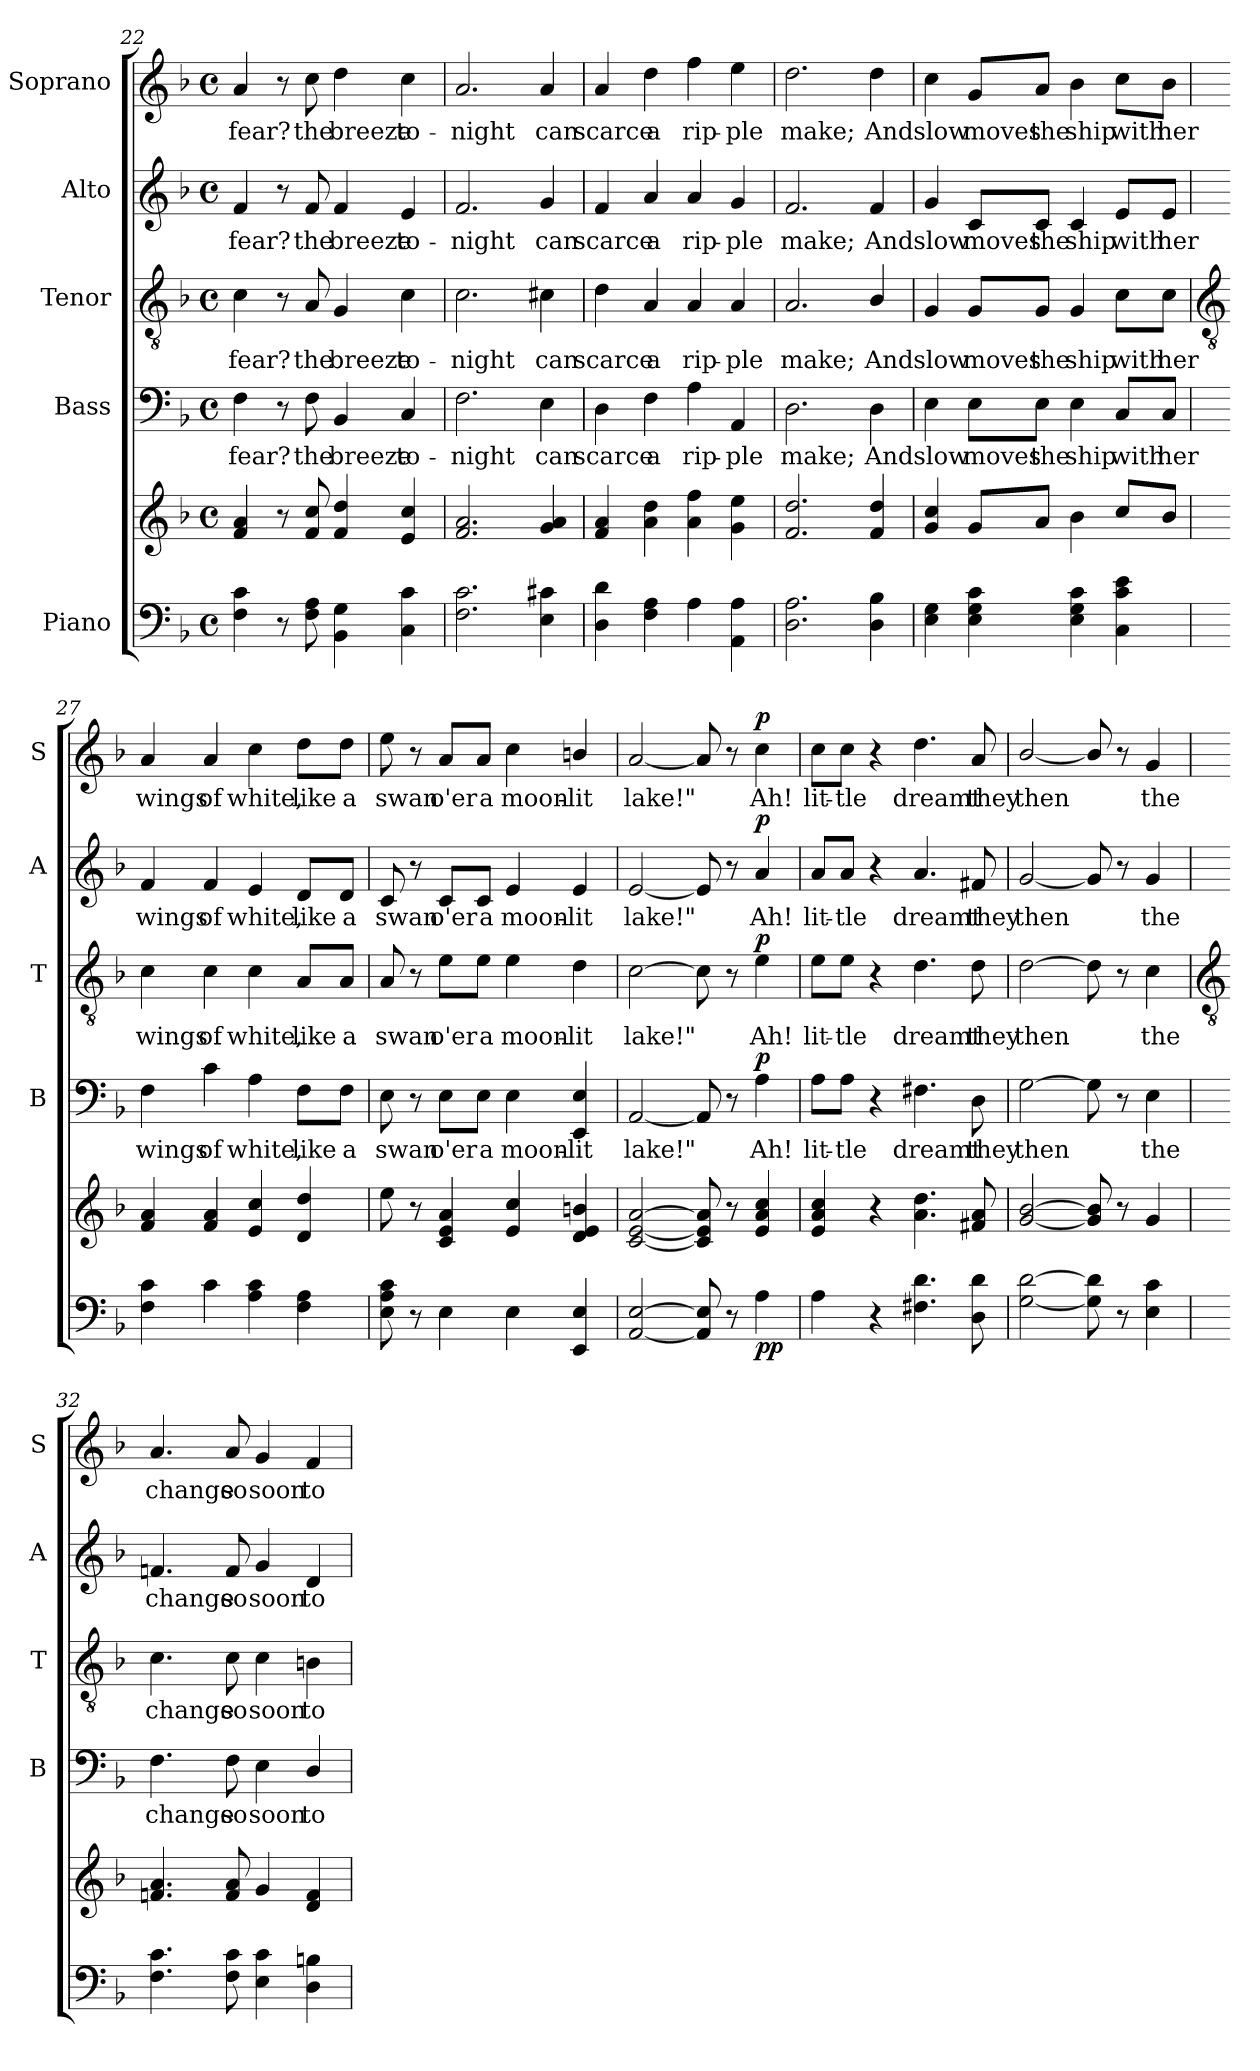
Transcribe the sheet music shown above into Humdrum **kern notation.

**kern	**kern	**dynam	**kern	**text	**dynam	**kern	**text	**dynam	**kern	**text	**dynam	**kern	**text	**dynam
*part5	*part5	*part5	*part4	*part4	*part4	*part3	*part3	*part3	*part2	*part2	*part2	*part1	*part1	*part1
*staff6	*staff5	*staff5/6	*staff4	*staff4	*staff4	*staff3	*staff3	*staff3	*staff2	*staff2	*staff2	*staff1	*staff1	*staff1
*I"Piano	*	*	*I"Bass	*	*	*I"Tenor	*	*	*I"Alto	*	*	*I"Soprano	*	*
*	*	*	*I'B	*	*	*I'T	*	*	*I'A	*	*	*I'S	*	*
*clefF4	*clefG2	*	*clefF4	*	*	*clefGv2	*	*	*clefG2	*	*	*clefG2	*	*
*k[b-]	*k[b-]	*	*k[b-]	*	*	*k[b-]	*	*	*k[b-]	*	*	*k[b-]	*	*
*F:	*F:	*	*F:	*	*	*F:	*	*	*F:	*	*	*F:	*	*
*M4/4	*M4/4	*	*M4/4	*	*	*M4/4	*	*	*M4/4	*	*	*M4/4	*	*
*met(c)	*met(c)	*	*met(c)	*	*	*met(c)	*	*	*met(c)	*	*	*met(c)	*	*
=22	=22	=22	=22	=22	=22	=22	=22	=22	=22	=22	=22	=22	=22	=22
!	!	!	!	!LO:LY:b	!	!	!LO:LY:b	!	!	!LO:LY:b	!	!	!LO:LY:b	!
4F 4c	4f 4a	.	4F	fear?	.	4c	fear?	.	4f	fear?	.	4a	fear?	.
8r	8r	.	8r	.	.	8r	.	.	8r	.	.	8r	.	.
!	!	!	!	!LO:LY:b	!	!	!LO:LY:b	!	!	!LO:LY:b	!	!	!LO:LY:b	!
8F 8A	8f 8cc	.	8F	the	.	8A	the	.	8f	the	.	8cc	the	.
!	!	!	!	!LO:LY:b	!	!	!LO:LY:b	!	!	!LO:LY:b	!	!	!LO:LY:b	!
4BB- 4G	4f 4dd	.	4BB-	breeze	.	4G	breeze	.	4f	breeze	.	4dd	breeze	.
!	!	!	!	!LO:LY:b	!	!	!LO:LY:b	!	!	!LO:LY:b	!	!	!LO:LY:b	!
4C 4c	4e 4cc	.	4C	to-	.	4c	to-	.	4e	to-	.	4cc	to-	.
=23	=23	=23	=23	=23	=23	=23	=23	=23	=23	=23	=23	=23	=23	=23
!	!	!	!	!LO:LY:b	!	!	!LO:LY:b	!	!	!LO:LY:b	!	!	!LO:LY:b	!
2.F 2.c	2.f 2.a	.	2.F	-night	.	2.c	-night	.	2.f	-night	.	2.a	-night	.
!	!	!	!	!LO:LY:b	!	!	!LO:LY:b	!	!	!LO:LY:b	!	!	!LO:LY:b	!
4E 4c#X	4g 4a	.	4E	can	.	4c#X	can	.	4g	can	.	4a	can	.
=24	=24	=24	=24	=24	=24	=24	=24	=24	=24	=24	=24	=24	=24	=24
!	!	!	!	!LO:LY:b	!	!	!LO:LY:b	!	!	!LO:LY:b	!	!	!LO:LY:b	!
4D 4d	4f 4a	.	4D	scarce	.	4d	scarce	.	4f	scarce	.	4a	scarce	.
!	!	!	!	!LO:LY:b	!	!	!LO:LY:b	!	!	!LO:LY:b	!	!	!LO:LY:b	!
4F 4A	4a 4dd	.	4F	a	.	4A	a	.	4a	a	.	4dd	a	.
!	!	!	!	!LO:LY:b	!	!	!LO:LY:b	!	!	!LO:LY:b	!	!	!LO:LY:b	!
4A	4a 4ff	.	4A	rip-	.	4A	rip-	.	4a	rip-	.	4ff	rip-	.
!	!	!	!	!LO:LY:b	!	!	!LO:LY:b	!	!	!LO:LY:b	!	!	!LO:LY:b	!
4AA 4A	4g 4ee	.	4AA	-ple	.	4A	-ple	.	4g	-ple	.	4ee	-ple	.
=25	=25	=25	=25	=25	=25	=25	=25	=25	=25	=25	=25	=25	=25	=25
!	!	!	!	!LO:LY:b	!	!	!LO:LY:b	!	!	!LO:LY:b	!	!	!LO:LY:b	!
2.D 2.A	2.f 2.dd	.	2.D	make;	.	2.A	make;	.	2.f	make;	.	2.dd	make;	.
!	!	!	!	!LO:LY:b	!	!	!LO:LY:b	!	!	!LO:LY:b	!	!	!LO:LY:b	!
4D\ 4B-\	4f 4dd	.	4D	And	.	4B-/	And	.	4f	And	.	4dd	And	.
=26	=26	=26	=26	=26	=26	=26	=26	=26	=26	=26	=26	=26	=26	=26
!	!	!	!	!LO:LY:b	!	!	!LO:LY:b	!	!	!LO:LY:b	!	!	!LO:LY:b	!
4E 4G	4g 4cc	.	4E	slow	.	4G	slow	.	4g	slow	.	4cc	slow	.
!	!	!	!	!LO:LY:b	!	!	!LO:LY:b	!	!	!LO:LY:b	!	!	!LO:LY:b	!
4E 4G 4c	8gL	.	8E\L	moves	.	8G/L	moves	.	8c/L	moves	.	8g/L	moves	.
!	!	!	!	!LO:LY:b	!	!	!LO:LY:b	!	!	!LO:LY:b	!	!	!LO:LY:b	!
.	8aJ	.	8E\J	the	.	8G/J	the	.	8c/J	the	.	8a/J	the	.
!	!	!	!	!LO:LY:b	!	!	!LO:LY:b	!	!	!LO:LY:b	!	!	!LO:LY:b	!
4E 4G 4c	4b-	.	4E	ship	.	4G	ship	.	4c	ship	.	4b-	ship	.
!	!	!	!	!LO:LY:b	!	!	!LO:LY:b	!	!	!LO:LY:b	!	!	!LO:LY:b	!
4C 4c 4e	8ccL	.	8C/L	with	.	8c\L	with	.	8e/L	with	.	8cc\L	with	.
!	!	!	!	!LO:LY:b	!	!	!LO:LY:b	!	!	!LO:LY:b	!	!	!LO:LY:b	!
.	8b-/J	.	8C/J	her	.	8c\J	her	.	8e/J	her	.	8b-\J	her	.
!!LO:LB:g=z
=27	=27	=27	=27	=27	=27	=27	=27	=27	=27	=27	=27	=27	=27	=27
*	*	*	*	*	*	*clefGv2	*	*	*	*	*	*	*	*
!	!	!	!	!LO:LY:b	!	!	!LO:LY:b	!	!	!LO:LY:b	!	!	!LO:LY:b	!
4F 4c	4f 4a	.	4F	wings	.	4c	wings	.	4f	wings	.	4a	wings	.
!	!	!	!	!LO:LY:b	!	!	!LO:LY:b	!	!	!LO:LY:b	!	!	!LO:LY:b	!
4c	4f 4a	.	4c	of	.	4c	of	.	4f	of	.	4a	of	.
!	!	!	!	!LO:LY:b	!	!	!LO:LY:b	!	!	!LO:LY:b	!	!	!LO:LY:b	!
4A 4c	4e 4cc	.	4A	white,	.	4c	white,	.	4e	white,	.	4cc	white,	.
!	!	!	!	!LO:LY:b	!	!	!LO:LY:b	!	!	!LO:LY:b	!	!	!LO:LY:b	!
4F 4A	4d 4dd	.	8F\L	like	.	8A/L	like	.	8d/L	like	.	8dd\L	like	.
!	!	!	!	!LO:LY:b	!	!	!LO:LY:b	!	!	!LO:LY:b	!	!	!LO:LY:b	!
.	.	.	8F\J	a	.	8A/J	a	.	8d/J	a	.	8dd\J	a	.
=28	=28	=28	=28	=28	=28	=28	=28	=28	=28	=28	=28	=28	=28	=28
!	!	!	!	!LO:LY:b	!	!	!LO:LY:b	!	!	!LO:LY:b	!	!	!LO:LY:b	!
8E 8A 8c	8ee	.	8E	swan	.	8A	swan	.	8c	swan	.	8ee	swan	.
8r	8r	.	8r	.	.	8r	.	.	8r	.	.	8r	.	.
!	!	!	!	!LO:LY:b	!	!	!LO:LY:b	!	!	!LO:LY:b	!	!	!LO:LY:b	!
4E	4c 4e 4a	.	8E\L	o'er	.	8e\L	o'er	.	8c/L	o'er	.	8a/L	o'er	.
!	!	!	!	!LO:LY:b	!	!	!LO:LY:b	!	!	!LO:LY:b	!	!	!LO:LY:b	!
.	.	.	8E\J	a	.	8e\J	a	.	8c/J	a	.	8a/J	a	.
!	!	!	!	!LO:LY:b	!	!	!LO:LY:b	!	!	!LO:LY:b	!	!	!LO:LY:b	!
4E	4e 4cc	.	4E	moon-	.	4e	moon-	.	4e	moon-	.	4cc	moon-	.
!	!	!	!	!LO:LY:b	!	!	!LO:LY:b	!	!	!LO:LY:b	!	!	!LO:LY:b	!
4EE 4E	4d/ 4e/ 4bn/	.	4EE 4E	-lit	.	4d	-lit	.	4e	-lit	.	4bn/	-lit	.
=29	=29	=29	=29	=29	=29	=29	=29	=29	=29	=29	=29	=29	=29	=29
!	!	!	!	!LO:LY:b	!	!	!LO:LY:b	!	!	!LO:LY:b	!	!	!LO:LY:b	!
[2AA [2E	[2c [2e [2a	.	[2AA	lake!"	.	[2c	lake!"	.	[2e	lake!"	.	[2a	lake!"	.
8AA] 8E]	8c] 8e] 8a]	.	8AA]	.	.	8c]	.	.	8e]	.	.	8a]	.	.
8r	8r	.	8r	.	.	8r	.	.	8r	.	.	8r	.	.
!	!	!LO:DY:b=2	!	!LO:LY:b	!	!	!LO:LY:b	!	!	!LO:LY:b	!	!	!LO:LY:b	!
!	!	!LO:DY:n=1:b	!	!	!LO:DY:b	!	!	!LO:DY:b	!	!	!LO:DY:b	!	!	!LO:DY:b
4A\	4e 4a 4cc	p p	4A	Ah!	p	4e	Ah!	p	4a	Ah!	p	4cc	Ah!	p
=30	=30	=30	=30	=30	=30	=30	=30	=30	=30	=30	=30	=30	=30	=30
!	!	!	!	!LO:LY:b	!	!	!LO:LY:b	!	!	!LO:LY:b	!	!	!LO:LY:b	!
4A	4e 4a 4cc	.	8A\L	lit-	.	8e\L	lit-	.	8a/L	lit-	.	8cc\L	lit-	.
!	!	!	!	!LO:LY:b	!	!	!LO:LY:b	!	!	!LO:LY:b	!	!	!LO:LY:b	!
.	.	.	8A\J	-tle	.	8e\J	-tle	.	8a/J	-tle	.	8cc\J	-tle	.
4r	4r	.	4r	.	.	4r	.	.	4r	.	.	4r	.	.
!	!	!	!	!LO:LY:b	!	!	!LO:LY:b	!	!	!LO:LY:b	!	!	!LO:LY:b	!
4.F#X 4.d	4.a 4.dd	.	4.F#X	dreamt	.	4.d	dreamt	.	4.a	dreamt	.	4.dd	dreamt	.
!	!	!	!	!LO:LY:b	!	!	!LO:LY:b	!	!	!LO:LY:b	!	!	!LO:LY:b	!
8D 8d	8f#X 8a	.	8D	they	.	8d	they	.	8f#X	they	.	8a	they	.
=31	=31	=31	=31	=31	=31	=31	=31	=31	=31	=31	=31	=31	=31	=31
!	!	!	!	!LO:LY:b	!	!	!LO:LY:b	!	!	!LO:LY:b	!	!	!LO:LY:b	!
[2G [2d	[2g/ [2b-/	.	[2G	then	.	[2d\	then	.	[2g/	then	.	[2b-/	then	.
8G] 8d]	8g/] 8b-/]	.	8G]	.	.	8d\]	.	.	8g/]	.	.	8b-/]	.	.
8r	8r	.	8r	.	.	8r	.	.	8r	.	.	8r	.	.
!	!	!	!	!LO:LY:b	!	!	!LO:LY:b	!	!	!LO:LY:b	!	!	!LO:LY:b	!
4E 4c	4g	.	4E	the	.	4c	the	.	4g	the	.	4g	the	.
!!LO:LB:g=z
=32	=32	=32	=32	=32	=32	=32	=32	=32	=32	=32	=32	=32	=32	=32
*	*	*	*	*	*	*clefGv2	*	*	*	*	*	*	*	*
*	*^	*	*	*	*	*	*	*	*	*	*	*	*	*
!	!	!	!	!	!LO:LY:b	!	!	!LO:LY:b	!	!	!LO:LY:b	!	!	!LO:LY:b	!
4.F 4.c	4.fn 4.a	1ryy	.	4.F	change	.	4.c	change	.	4.fn	change	.	4.a	change	.
!	!	!	!	!	!LO:LY:b	!	!	!LO:LY:b	!	!	!LO:LY:b	!	!	!LO:LY:b	!
8F 8c	8f 8a	.	.	8F	so	.	8c	so	.	8f	so	.	8a	so	.
!	!	!	!	!	!LO:LY:b	!	!	!LO:LY:b	!	!	!LO:LY:b	!	!	!LO:LY:b	!
4E 4c	4g	.	.	4E	soon	.	4c	soon	.	4g	soon	.	4g	soon	.
!	!	!	!	!	!LO:LY:b	!	!	!LO:LY:b	!	!	!LO:LY:b	!	!	!LO:LY:b	!
4D 4Bn	4d 4f	.	.	4D/	to	.	4Bn	to	.	4d	to	.	4f	to	.
*	*v	*v	*	*	*	*	*	*	*	*	*	*	*	*	*
=	=	=	=	=	=	=	=	=	=	=	=	=	=	=
*-	*-	*-	*-	*-	*-	*-	*-	*-	*-	*-	*-	*-	*-	*-
